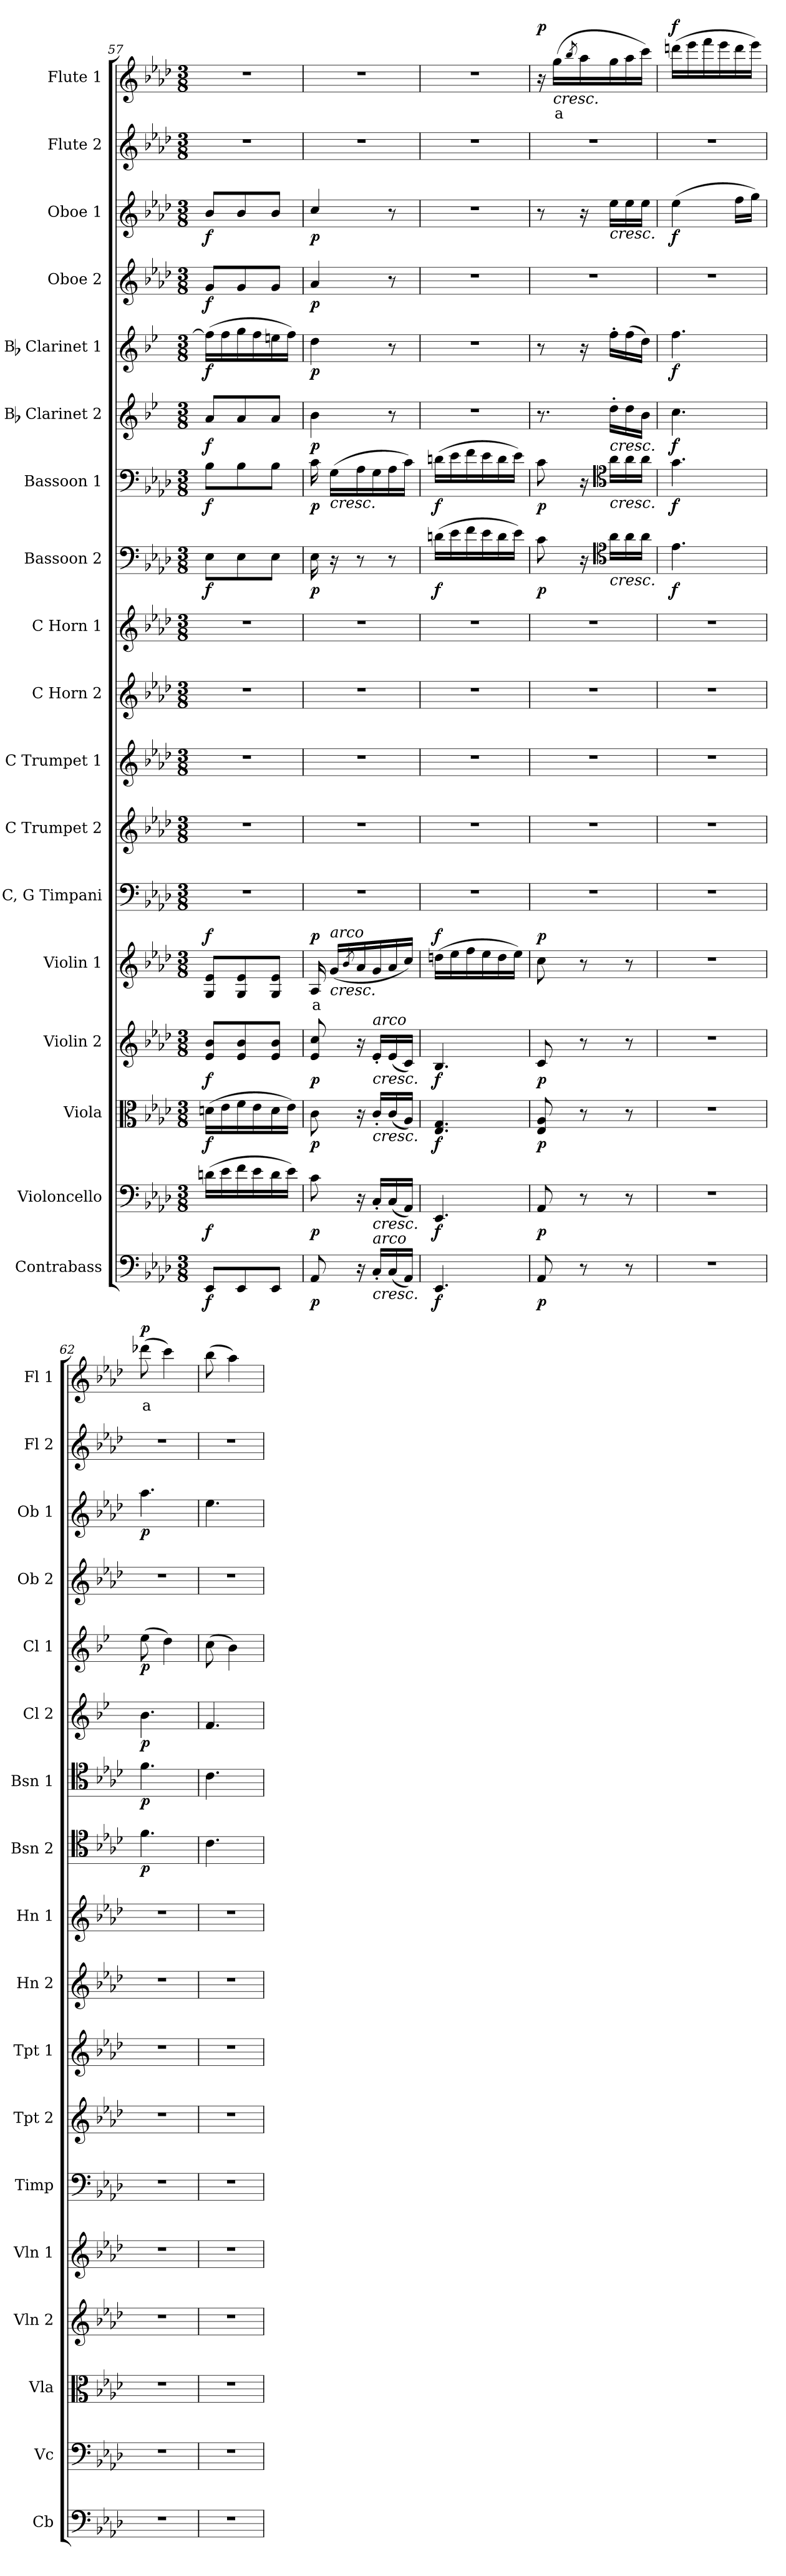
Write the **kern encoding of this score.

**kern	**dynam	**kern	**dynam	**kern	**dynam	**kern	**dynam	**kern	**text	**dynam	**kern	**kern	**kern	**kern	**kern	**kern	**dynam	**kern	**dynam	**kern	**dynam	**kern	**dynam	**kern	**dynam	**kern	**dynam	**kern	**kern	**text	**dynam
*part18	*part18	*part17	*part17	*part16	*part16	*part15	*part15	*part14	*part14	*part14	*part13	*part12	*part11	*part10	*part9	*part8	*part8	*part7	*part7	*part6	*part6	*part5	*part5	*part4	*part4	*part3	*part3	*part2	*part1	*part1	*part1
*staff18	*staff18	*staff17	*staff17	*staff16	*staff16	*staff15	*staff15	*staff14	*staff14	*staff14	*staff13	*staff12	*staff11	*staff10	*staff9	*staff8	*staff8	*staff7	*staff7	*staff6	*staff6	*staff5	*staff5	*staff4	*staff4	*staff3	*staff3	*staff2	*staff1	*staff1	*staff1
*I"Contrabass	*	*I"Violoncello	*	*I"Viola	*	*I"Violin 2	*	*I"Violin 1	*	*	*I"C, G Timpani	*I"C Trumpet 2	*I"C Trumpet 1	*I"C Horn 2	*I"C Horn 1	*I"Bassoon 2	*	*I"Bassoon 1	*	*I"Bb Clarinet 2	*	*I"Bb Clarinet 1	*	*I"Oboe 2	*	*I"Oboe 1	*	*I"Flute 2	*I"Flute 1	*	*
*I'Cb	*	*I'Vc	*	*I'Vla	*	*I'Vln 2	*	*I'Vln 1	*	*	*I'Timp	*I'Tpt 2	*I'Tpt 1	*I'Hn 2	*I'Hn 1	*I'Bsn 2	*	*I'Bsn 1	*	*I'Cl 2	*	*I'Cl 1	*	*I'Ob 2	*	*I'Ob 1	*	*I'Fl 2	*I'Fl 1	*	*
*clefF4	*	*clefF4	*	*clefC3	*	*clefG2	*	*clefG2	*	*	*clefF4	*clefG2	*clefG2	*clefG2	*clefG2	*clefF4	*	*clefF4	*	*clefG2	*	*clefG2	*	*clefG2	*	*clefG2	*	*clefG2	*clefG2	*	*
*ITrd7c12	*	*	*	*	*	*	*	*	*	*	*	*	*	*ITrd7c12	*ITrd7c12	*	*	*	*	*ITrd1c2	*	*ITrd1c2	*	*	*	*	*	*	*	*	*
*k[b-e-a-d-]	*	*k[b-e-a-d-]	*	*k[b-e-a-d-]	*	*k[b-e-a-d-]	*	*k[b-e-a-d-]	*	*	*k[b-e-a-d-]	*k[b-e-a-d-]	*k[b-e-a-d-]	*k[b-e-a-d-]	*k[b-e-a-d-]	*k[b-e-a-d-]	*	*k[b-e-a-d-]	*	*k[b-e-a-d-]	*	*k[b-e-a-d-]	*	*k[b-e-a-d-]	*	*k[b-e-a-d-]	*	*k[b-e-a-d-]	*k[b-e-a-d-]	*	*
*M3/8	*	*M3/8	*	*M3/8	*	*M3/8	*	*M3/8	*	*	*M3/8	*M3/8	*M3/8	*M3/8	*M3/8	*M3/8	*	*M3/8	*	*M3/8	*	*M3/8	*	*M3/8	*	*M3/8	*	*M3/8	*M3/8	*	*
=57	=57	=57	=57	=57	=57	=57	=57	=57	=57	=57	=57	=57	=57	=57	=57	=57	=57	=57	=57	=57	=57	=57	=57	=57	=57	=57	=57	=57	=57	=57	=57
!	!LO:DY:b	!	!LO:DY:b	!	!LO:DY:b	!	!LO:DY:b	!	!	!LO:DY:b	!	!	!	!	!	!	!LO:DY:b	!	!LO:DY:b	!	!LO:DY:b	!	!LO:DY:b	!	!LO:DY:b	!	!LO:DY:b	!	!	!	!
8EEE-/L	f	(16dn\LL	f	(16dn\LL	f	8e-/ 8b-/L	f	8G/ 8e-/L	.	f	4.r	4.r	4.r	4.r	4.r	8E-\L	f	8B-\L	f	8g/L	f	(16ee-\LL]	f	8g/L	f	8b-/L	f	4.r	4.r	.	.
.	.	16e-\	.	16e-\	.	.	.	.	.	.	.	.	.	.	.	.	.	.	.	.	.	16ee-\	.	.	.	.	.	.	.	.	.
8EEE-/	.	16f\	.	16f\	.	8e-/ 8b-/	.	8G/ 8e-/	.	.	.	.	.	.	.	8E-\	.	8B-\	.	8g/	.	16ff\	.	8g/	.	8b-/	.	.	.	.	.
.	.	16e-\	.	16e-\	.	.	.	.	.	.	.	.	.	.	.	.	.	.	.	.	.	16ee-\	.	.	.	.	.	.	.	.	.
8EEE-/J	.	16d\	.	16d\	.	8e-/ 8b-/J	.	8G/ 8e-/J	.	.	.	.	.	.	.	8E-\J	.	8B-\J	.	8g/J	.	16ddn\	.	8g/J	.	8b-/J	.	.	.	.	.
.	.	16e-\JJ)	.	16e-\JJ)	.	.	.	.	.	.	.	.	.	.	.	.	.	.	.	.	.	16ee-\JJ)	.	.	.	.	.	.	.	.	.
=58	=58	=58	=58	=58	=58	=58	=58	=58	=58	=58	=58	=58	=58	=58	=58	=58	=58	=58	=58	=58	=58	=58	=58	=58	=58	=58	=58	=58	=58	=58	=58
!	!LO:DY:b	!	!LO:DY:b	!	!LO:DY:b	!	!LO:DY:b	!	!LO:LY:b:color=#FF0000	!LO:DY:b	!	!	!	!	!	!	!LO:DY:b	!	!LO:DY:b	!	!LO:DY:b	!	!LO:DY:b	!	!LO:DY:b	!	!LO:DY:b	!	!	!	!
8AAA-/	p	8c\	p	8c\	p	8e-/ 8cc/	p	16A-/	a	p	4.r	4.r	4.r	4.r	4.r	16E-\	p	16c\	p	4a-\	p	4cc\	p	4a-/	p	4cc/	p	4.r	4.r	.	.
!	!	!	!	!	!	!	!	!	!	!	!	!	!	!	!	!	!	!LO:TX:b:i:t=cresc.	!	!	!	!	!	!	!	!	!	!	!	!	!
!	!	!	!	!	!	!	!	!LO:TX:b:i:t=cresc.	!	!	!	!	!	!	!	!	!	!	!	!	!	!	!	!	!	!	!	!	!	!	!
!	!	!	!	!	!	!	!	!LO:TX:a:i:t=arco	!	!	!	!	!	!	!	!	!	!	!	!	!	!	!	!	!	!	!	!	!	!	!
.	.	.	.	.	.	.	.	(16g/LL	.	.	.	.	.	.	.	16r	.	(16G\LL	.	.	.	.	.	.	.	.	.	.	.	.	.
.	.	.	.	.	.	.	.	8qb-/	.	.	.	.	.	.	.	.	.	.	.	.	.	.	.	.	.	.	.	.	.	.	.
16r	.	16r	.	16r	.	16r	.	16a-/	.	.	.	.	.	.	.	8r	.	16A-\	.	.	.	.	.	.	.	.	.	.	.	.	.
!	!	!	!	!	!	!LO:TX:b:i:t=cresc.	!	!	!	!	!	!	!	!	!	!	!	!	!	!	!	!	!	!	!	!	!	!	!	!	!
!	!	!	!	!	!	!LO:TX:a:i:t=arco	!	!	!	!	!	!	!	!	!	!	!	!	!	!	!	!	!	!	!	!	!	!	!	!	!
!	!	!	!	!LO:TX:b:i:t=cresc.	!	!	!	!	!	!	!	!	!	!	!	!	!	!	!	!	!	!	!	!	!	!	!	!	!	!	!
!	!	!LO:TX:b:i:t=cresc.	!	!	!	!	!	!	!	!	!	!	!	!	!	!	!	!	!	!	!	!	!	!	!	!	!	!	!	!	!
!LO:TX:b:i:t=cresc.	!	!	!	!	!	!	!	!	!	!	!	!	!	!	!	!	!	!	!	!	!	!	!	!	!	!	!	!	!	!	!
!LO:TX:a:i:t=arco	!	!	!	!	!	!	!	!	!	!	!	!	!	!	!	!	!	!	!	!	!	!	!	!	!	!	!	!	!	!	!
16CC'/LL	.	16C'/LL	.	16c'/LL	.	16e-'/LL	.	16g/	.	.	.	.	.	.	.	.	.	16G\	.	.	.	.	.	.	.	.	.	.	.	.	.
(16CC/	.	(16C/	.	(16c/	.	(16e-/	.	16a-/	.	.	.	.	.	.	.	8r	.	16A-\	.	8r	.	8r	.	8r	.	8r	.	.	.	.	.
16AAA-/JJ)	.	16AA-/JJ)	.	16A-/JJ)	.	16c/JJ)	.	16cc/JJ)	.	.	.	.	.	.	.	.	.	16c\JJ)	.	.	.	.	.	.	.	.	.	.	.	.	.
=59	=59	=59	=59	=59	=59	=59	=59	=59	=59	=59	=59	=59	=59	=59	=59	=59	=59	=59	=59	=59	=59	=59	=59	=59	=59	=59	=59	=59	=59	=59	=59
!	!LO:DY:b	!	!LO:DY:b	!	!LO:DY:b	!	!LO:DY:b	!	!	!LO:DY:b	!	!	!	!	!	!	!LO:DY:b	!	!LO:DY:b	!	!	!	!	!	!	!	!	!	!	!	!
4.EEE-/	f	4.EE-/	f	4.E-/ 4.G/	f	4.B-/	f	(16ddn\LL	.	f	4.r	4.r	4.r	4.r	4.r	(16dn\LL	f	(16dn\LL	f	4.r	.	4.r	.	4.r	.	4.r	.	4.r	4.r	.	.
.	.	.	.	.	.	.	.	16ee-\	.	.	.	.	.	.	.	16e-\	.	16e-\	.	.	.	.	.	.	.	.	.	.	.	.	.
.	.	.	.	.	.	.	.	16ff\	.	.	.	.	.	.	.	16f\	.	16f\	.	.	.	.	.	.	.	.	.	.	.	.	.
.	.	.	.	.	.	.	.	16ee-\	.	.	.	.	.	.	.	16e-\	.	16e-\	.	.	.	.	.	.	.	.	.	.	.	.	.
.	.	.	.	.	.	.	.	16dd\	.	.	.	.	.	.	.	16d\	.	16d\	.	.	.	.	.	.	.	.	.	.	.	.	.
.	.	.	.	.	.	.	.	16ee-\JJ)	.	.	.	.	.	.	.	16e-\JJ)	.	16e-\JJ)	.	.	.	.	.	.	.	.	.	.	.	.	.
=60	=60	=60	=60	=60	=60	=60	=60	=60	=60	=60	=60	=60	=60	=60	=60	=60	=60	=60	=60	=60	=60	=60	=60	=60	=60	=60	=60	=60	=60	=60	=60
!	!LO:DY:b	!	!LO:DY:b	!	!LO:DY:b	!	!LO:DY:b	!	!	!LO:DY:b	!	!	!	!	!	!	!LO:DY:b	!	!LO:DY:b	!	!	!	!	!	!	!	!	!	!	!	!LO:DY:b
8AAA-/	p	8AA-/	p	8E-/ 8A-/	p	8c/	p	8cc\	.	p	4.r	4.r	4.r	4.r	4.r	8c\	p	8c\	p	8.r	.	8r	.	4.r	.	8r	.	4.r	16r	.	p
!	!	!	!	!	!	!	!	!	!	!	!	!	!	!	!	!	!	!	!	!	!	!	!	!	!	!	!	!	!LO:TX:b:i:t=cresc.	!	!
!	!	!	!	!	!	!	!	!	!	!	!	!	!	!	!	!	!	!	!	!	!	!	!	!	!	!	!	!	!	!LO:LY:b:color=#FF0000	!
.	.	.	.	.	.	.	.	.	.	.	.	.	.	.	.	.	.	.	.	.	.	.	.	.	.	.	.	.	(16gg\LL	a	.
.	.	.	.	.	.	.	.	.	.	.	.	.	.	.	.	.	.	.	.	.	.	.	.	.	.	.	.	.	8qbb-/	.	.
8r	.	8r	.	8r	.	8r	.	8r	.	.	.	.	.	.	.	16r	.	16r	.	.	.	16r	.	.	.	16r	.	.	16aa-\	.	.
*	*	*	*	*	*	*	*	*	*	*	*	*	*	*	*	*clefC4	*	*clefC4	*	*	*	*	*	*	*	*	*	*	*	*	*
!	!	!	!	!	!	!	!	!	!	!	!	!	!	!	!	!	!	!	!	!	!	!	!	!	!	!LO:TX:b:i:t=cresc.	!	!	!	!	!
!	!	!	!	!	!	!	!	!	!	!	!	!	!	!	!	!	!	!	!	!LO:TX:b:i:t=cresc.	!	!	!	!	!	!	!	!	!	!	!
!	!	!	!	!	!	!	!	!	!	!	!	!	!	!	!	!	!	!LO:TX:b:i:t=cresc.	!	!	!	!	!	!	!	!	!	!	!	!	!
!	!	!	!	!	!	!	!	!	!	!	!	!	!	!	!	!LO:TX:b:i:t=cresc.	!	!	!	!	!	!	!	!	!	!	!	!	!	!	!
.	.	.	.	.	.	.	.	.	.	.	.	.	.	.	.	16a-\LL	.	16a-\LL	.	16cc'\LL	.	16ee-'\LL	.	.	.	16ee-\LL	.	.	16gg\	.	.
8r	.	8r	.	8r	.	8r	.	8r	.	.	.	.	.	.	.	16a-\	.	16a-\	.	16cc\	.	(16ee-\	.	.	.	16ee-\	.	.	16aa-\	.	.
.	.	.	.	.	.	.	.	.	.	.	.	.	.	.	.	16a-\JJ	.	16a-\JJ	.	16a-\JJ	.	16cc\JJ)	.	.	.	16ee-\JJ	.	.	16ccc\JJ)	.	.
!!LO:PB:g=z
=61	=61	=61	=61	=61	=61	=61	=61	=61	=61	=61	=61	=61	=61	=61	=61	=61	=61	=61	=61	=61	=61	=61	=61	=61	=61	=61	=61	=61	=61	=61	=61
!	!	!	!	!	!	!	!	!	!	!	!	!	!	!	!	!	!LO:DY:b	!	!LO:DY:b	!	!LO:DY:b	!	!LO:DY:b	!	!	!	!LO:DY:b	!	!	!	!LO:DY:b
4.r	.	4.r	.	4.r	.	4.r	.	4.r	.	.	4.r	4.r	4.r	4.r	4.r	4.e-\	f	4.g\	f	4.b-\	f	4.ee-\	f	4.r	.	(4ee-\	f	4.r	(16dddn\LL	.	f
.	.	.	.	.	.	.	.	.	.	.	.	.	.	.	.	.	.	.	.	.	.	.	.	.	.	.	.	.	16eee-\	.	.
.	.	.	.	.	.	.	.	.	.	.	.	.	.	.	.	.	.	.	.	.	.	.	.	.	.	.	.	.	16fff\	.	.
.	.	.	.	.	.	.	.	.	.	.	.	.	.	.	.	.	.	.	.	.	.	.	.	.	.	.	.	.	16eee-\	.	.
.	.	.	.	.	.	.	.	.	.	.	.	.	.	.	.	.	.	.	.	.	.	.	.	.	.	16ff\LL	.	.	16ddd\	.	.
.	.	.	.	.	.	.	.	.	.	.	.	.	.	.	.	.	.	.	.	.	.	.	.	.	.	16gg\JJ)	.	.	16eee-\JJ)	.	.
=62	=62	=62	=62	=62	=62	=62	=62	=62	=62	=62	=62	=62	=62	=62	=62	=62	=62	=62	=62	=62	=62	=62	=62	=62	=62	=62	=62	=62	=62	=62	=62
!	!	!	!	!	!	!	!	!	!	!	!	!	!	!	!	!	!LO:DY:b	!	!LO:DY:b	!	!LO:DY:b	!	!LO:DY:b	!	!	!	!LO:DY:b	!	!	!LO:LY:b:color=#FF0000	!LO:DY:b
4.r	.	4.r	.	4.r	.	4.r	.	4.r	.	.	4.r	4.r	4.r	4.r	4.r	4.f\	p	4.f\	p	4.a-\	p	(8dd-\	p	4.r	.	4.aa-\	p	4.r	(8ddd-X\	a	p
.	.	.	.	.	.	.	.	.	.	.	.	.	.	.	.	.	.	.	.	.	.	4cc\)	.	.	.	.	.	.	4ccc\)	.	.
=63	=63	=63	=63	=63	=63	=63	=63	=63	=63	=63	=63	=63	=63	=63	=63	=63	=63	=63	=63	=63	=63	=63	=63	=63	=63	=63	=63	=63	=63	=63	=63
4.r	.	4.r	.	4.r	.	4.r	.	4.r	.	.	4.r	4.r	4.r	4.r	4.r	4.c\	.	4.c\	.	4.e-/	.	(8b-\	.	4.r	.	4.ee-\	.	4.r	(8bb-\	.	.
.	.	.	.	.	.	.	.	.	.	.	.	.	.	.	.	.	.	.	.	.	.	4a-\)	.	.	.	.	.	.	4aa-\)	.	.
=	=	=	=	=	=	=	=	=	=	=	=	=	=	=	=	=	=	=	=	=	=	=	=	=	=	=	=	=	=	=	=
*-	*-	*-	*-	*-	*-	*-	*-	*-	*-	*-	*-	*-	*-	*-	*-	*-	*-	*-	*-	*-	*-	*-	*-	*-	*-	*-	*-	*-	*-	*-	*-
